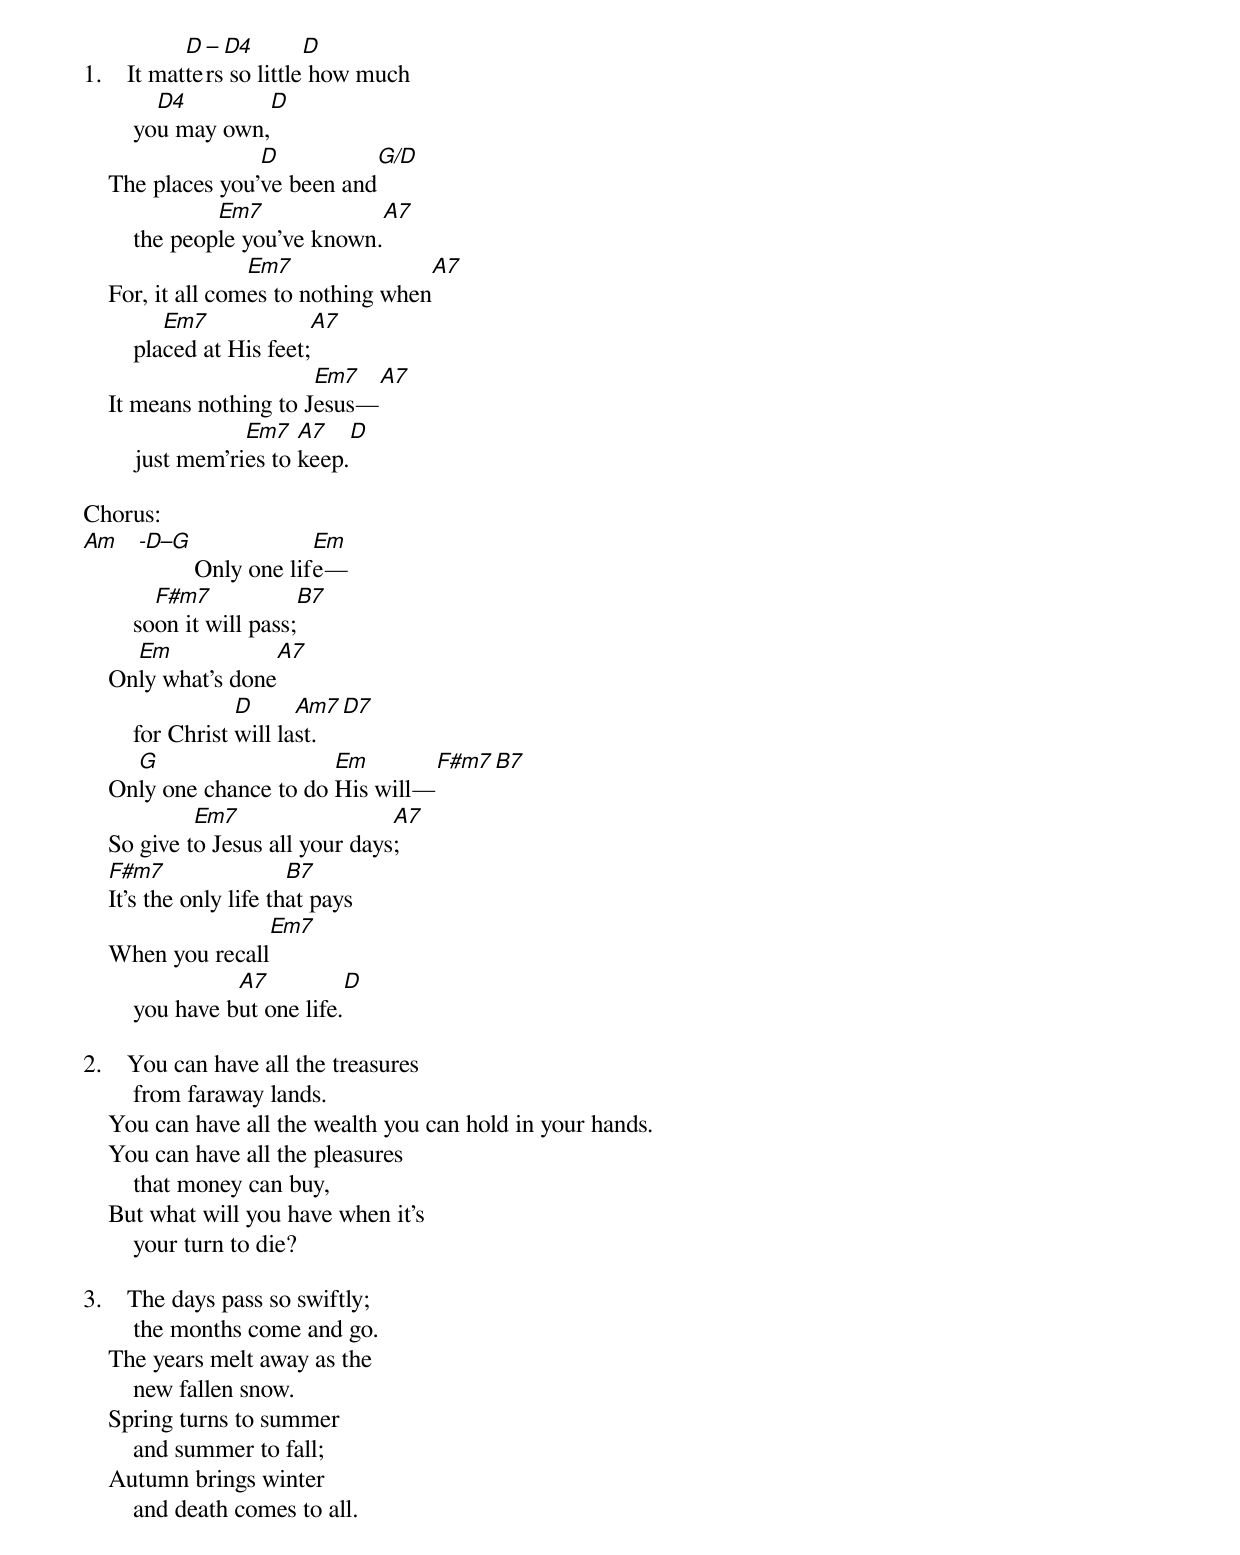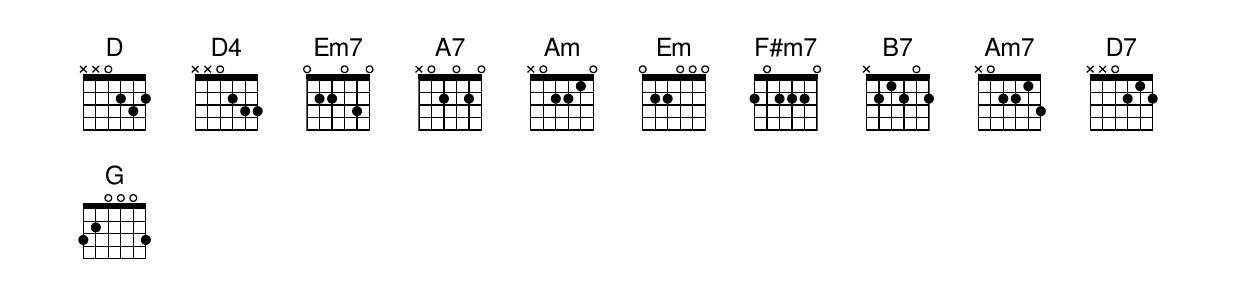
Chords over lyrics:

            D – D4        D
1.    It matters so little how much
          D4             D
        you may own,
                   D                      G/D
    The places you’ve been and
                Em7                         A7
        the people you’ve known.
                   Em7                   A7
    For, it all comes to nothing when
           Em7                 A7
        placed at His feet;
                         Em7             A7
    It means nothing to Jesus—
                   Em7   A7           D
        just mem’ries to keep.

Chorus:
Am -D–G                 Em
            Only one life—
          F#m7              B7
        soon it will pass;
      Em                     A7
    Only what’s done
                   D      Am7   D7
        for Christ will last.
      G                   Em           F#m7      B7
    Only one chance to do His will—
             Em7                  A7
    So give to Jesus all your days;
    F#m7                 B7
    It’s the only life that pays
                   Em7
    When you recall
                  A7                      D
        you have but one life.

2.    You can have all the treasures
        from faraway lands.
    You can have all the wealth you can hold in your hands.
    You can have all the pleasures
        that money can buy,
    But what will you have when it’s
        your turn to die?

3.    The days pass so swiftly;
        the months come and go.
    The years melt away as the
        new fallen snow.
    Spring turns to summer
        and summer to fall;
    Autumn brings winter
        and death comes to all.
